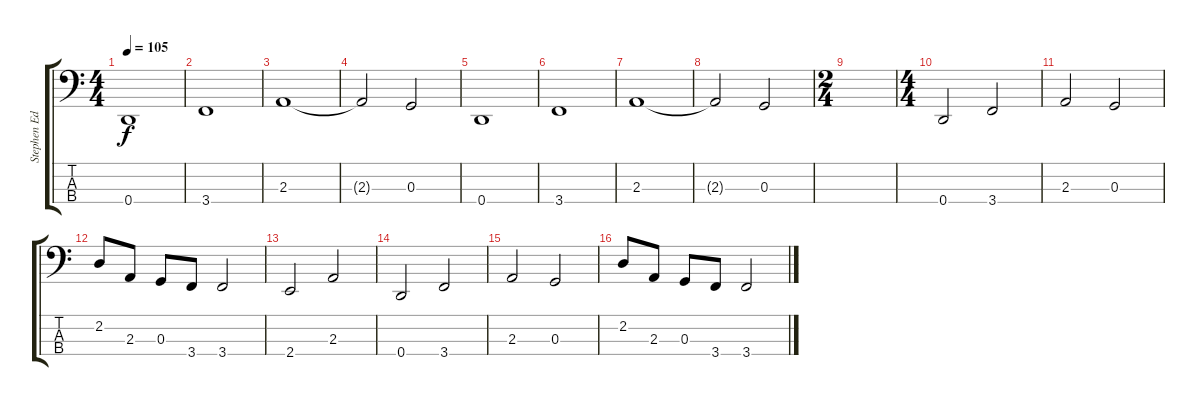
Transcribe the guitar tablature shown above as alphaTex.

\track ("Stephen Edmondson" "Stephen Ed") {instrument electricbasspick}
\staff {score tabs}
\tuning (F2 C2 G1 D1) {hide}
\ts (4 4)
\tempo 105
\clef f4
\ks c
0.4.1{dy f} |
3.4.1 |
2.3.1 |
2.3{t}.2 0.3.2 |
0.4.1 |
3.4.1 |
2.3.1 |
2.3{t}.2 0.3.2 |
\ts (2 4)
|
\ts (4 4)
0.4.2 3.4.2 |
2.3.2 0.3.2 |
2.2.8 2.3.8 0.3.8 3.4.8 3.4.2 |
2.4.2 2.3.2 |
0.4.2 3.4.2 |
2.3.2 0.3.2 |
2.2.8 2.3.8 0.3.8 3.4.8 3.4.2
